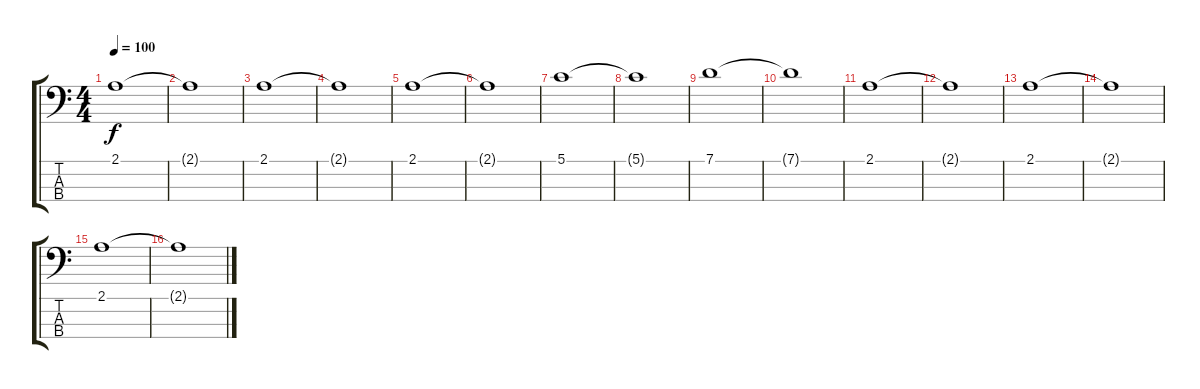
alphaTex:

\track "" {instrument electricbassfinger}
\staff {score tabs}
\tuning (G2 D2 A1 E1) {hide}
\ts (4 4)
\tempo 100
\clef f4
\ks c
2.1.1{dy f} |
2.1{t}.1 |
2.1.1 |
2.1{t}.1 |
2.1.1 |
2.1{t}.1 |
5.1.1 |
5.1{t}.1 |
7.1.1 |
7.1{t}.1 |
2.1.1 |
2.1{t}.1 |
2.1.1 |
2.1{t}.1 |
2.1.1 |
2.1{t}.1
